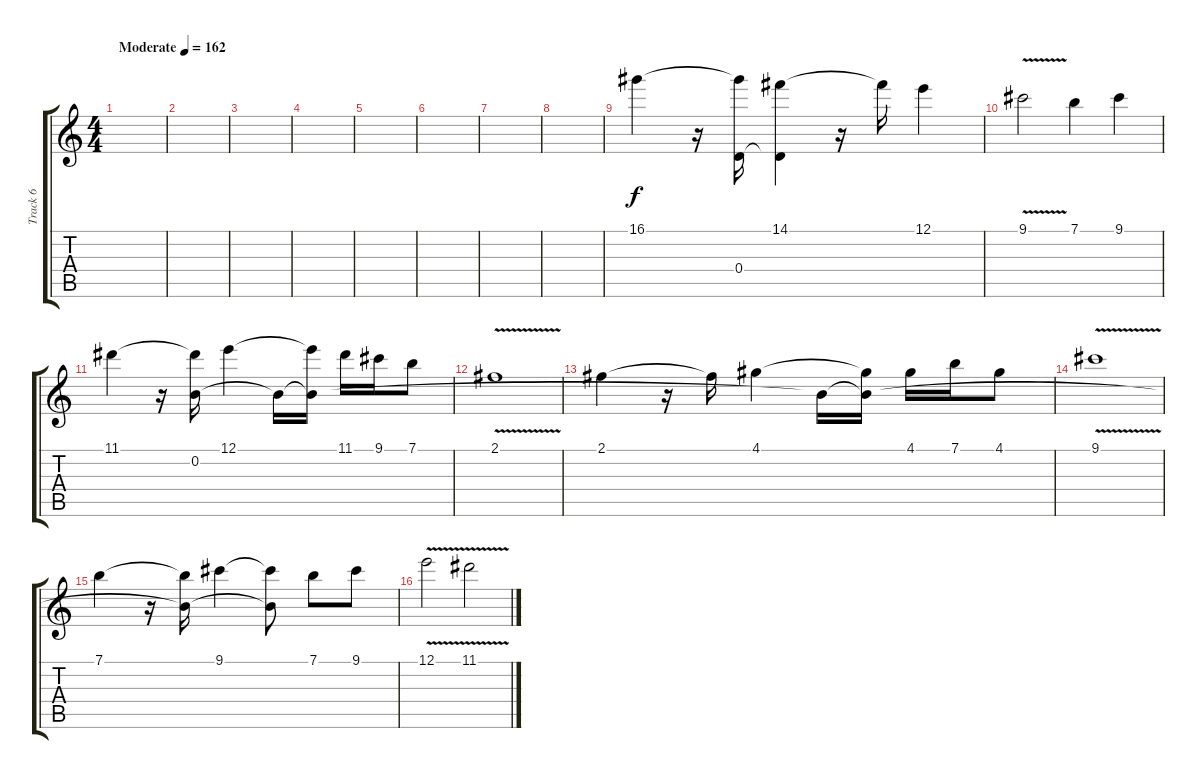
\track ("Track 6" "Track 6") {instrument distortionguitar}
\staff {score tabs}
\tuning (E4 B3 G3 D3 A2 E2) {hide}
\ts (4 4)
\tempo (162 "Moderate")
\clef g2
\ks c
|
|
|
|
|
|
|
|
16.1.4 r.16 (16.1{t} 0.4).16 (14.1 0.4{t}).4 r.16 14.1{t}.16 12.1.4 |
9.1{v}.2 7.1.4 9.1.4 |
11.1.4 r.16 (11.1{t} 0.2).16 12.1.4 0.2{t}.16 (12.1{t} 0.2{t}).16 11.1.16 9.1.16 7.1.8 |
2.1{v}.1 |
2.1.4 r.16 2.1{t}.16 4.1.4 0.2{t}.16 (4.1{t} 0.2{t}).16 4.1.16 7.1.16 4.1.8 |
9.1{v}.1 |
7.1.4 r.16 (7.1{t} 0.2{t}).16 9.1.4 (9.1{t} 0.2{t}).8 7.1.8 9.1.8 |
12.1{v}.2 11.1{v}.2
